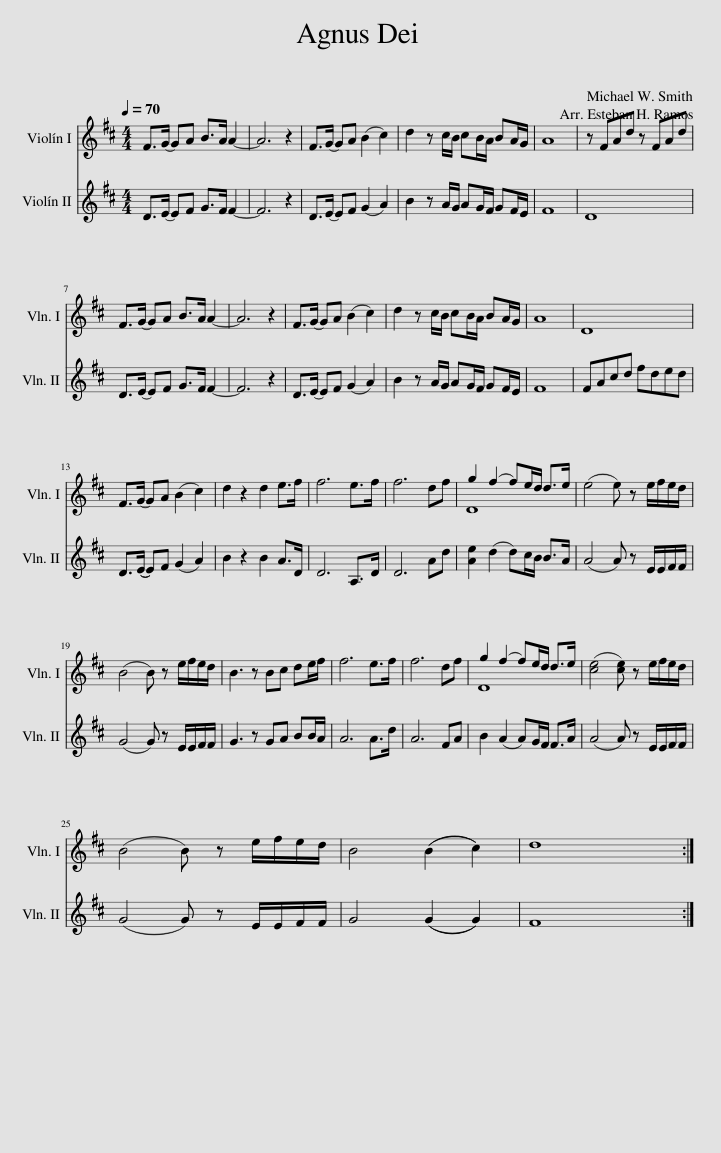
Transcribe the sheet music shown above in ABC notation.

X:1
%%score ( 1 2 ) 3
L:1/8
Q:1/4=70
M:4/4
I:linebreak $
K:D
V:1 treble
V:2 treble
V:3 treble
V:1
 F>(G G)A B>A A2- | A6 z2 | F>(G G)A (B2 c2) | d2 z c/B/ cB/A/ BA/G/ | A8 | %5
 z FAd z FAd |$ F>(G G)A B>A A2- | A6 z2 | F>(G G)A (B2 c2) | d2 z c/B/ cB/A/ BA/G/ | %10
 A8 | D8 |$ F>(G G)A (B2 c2) | d2 z2 d2 e>f | f6 e>f | %15
 f6 df | g2 (f2 f)e/d/ d>e | (e4 e) z e/f/e/d/ |$ (B4 B) z e/f/e/d/ | B3 z Bc de/f/ | %20
 f6 e>f | f6 df | g2 (f2 f)e/d/ d>e | ([ce]4 [ce]) z e/f/e/d/ |$ (B4 B) z e/f/e/d/ | %25
 B4 ((B2 c2)) | d8 :| %27
V:2
 x8 | x8 | x8 | x8 | x8 | %5
 x8 |$ x8 | x8 | x8 | x8 | %10
 x8 | x8 |$ x8 | x8 | x8 | %15
 x8 | D8 | x8 |$ x8 | x8 | %20
 x8 | x8 | D8 | x8 |$ x8 | %25
 x8 | x8 :| %27
V:3
 D>(E E)F G>F F2- | F6 z2 | D>(E E)F (G2 A2) | B2 z A/G/ AG/F/ GF/E/ | F8 | %5
 D8 |$ D>(E E)F G>F F2- | F6 z2 | D>(E E)F (G2 A2) | B2 z A/G/ AG/F/ GF/E/ | %10
 F8 | FAcd fded |$ D>((E E))F (G2 A2) | B2 z2 B2 A>D | D6 A,>D | %15
 D6 Ad | [Ae]2 (d2 d)c/B/ B>A | (A4 A) z E/E/F/F/ |$ (G4 G) z E/E/F/F/ | G3 z GA BB/A/ | %20
 A6 A>d | A6 FA | B2 (A2 A)G/F/ F>A | (A4 A) z E/E/F/F/ |$ (G4 G) z E/E/F/F/ | %25
 G4 ((G2 G2)) | F8 :| %27
